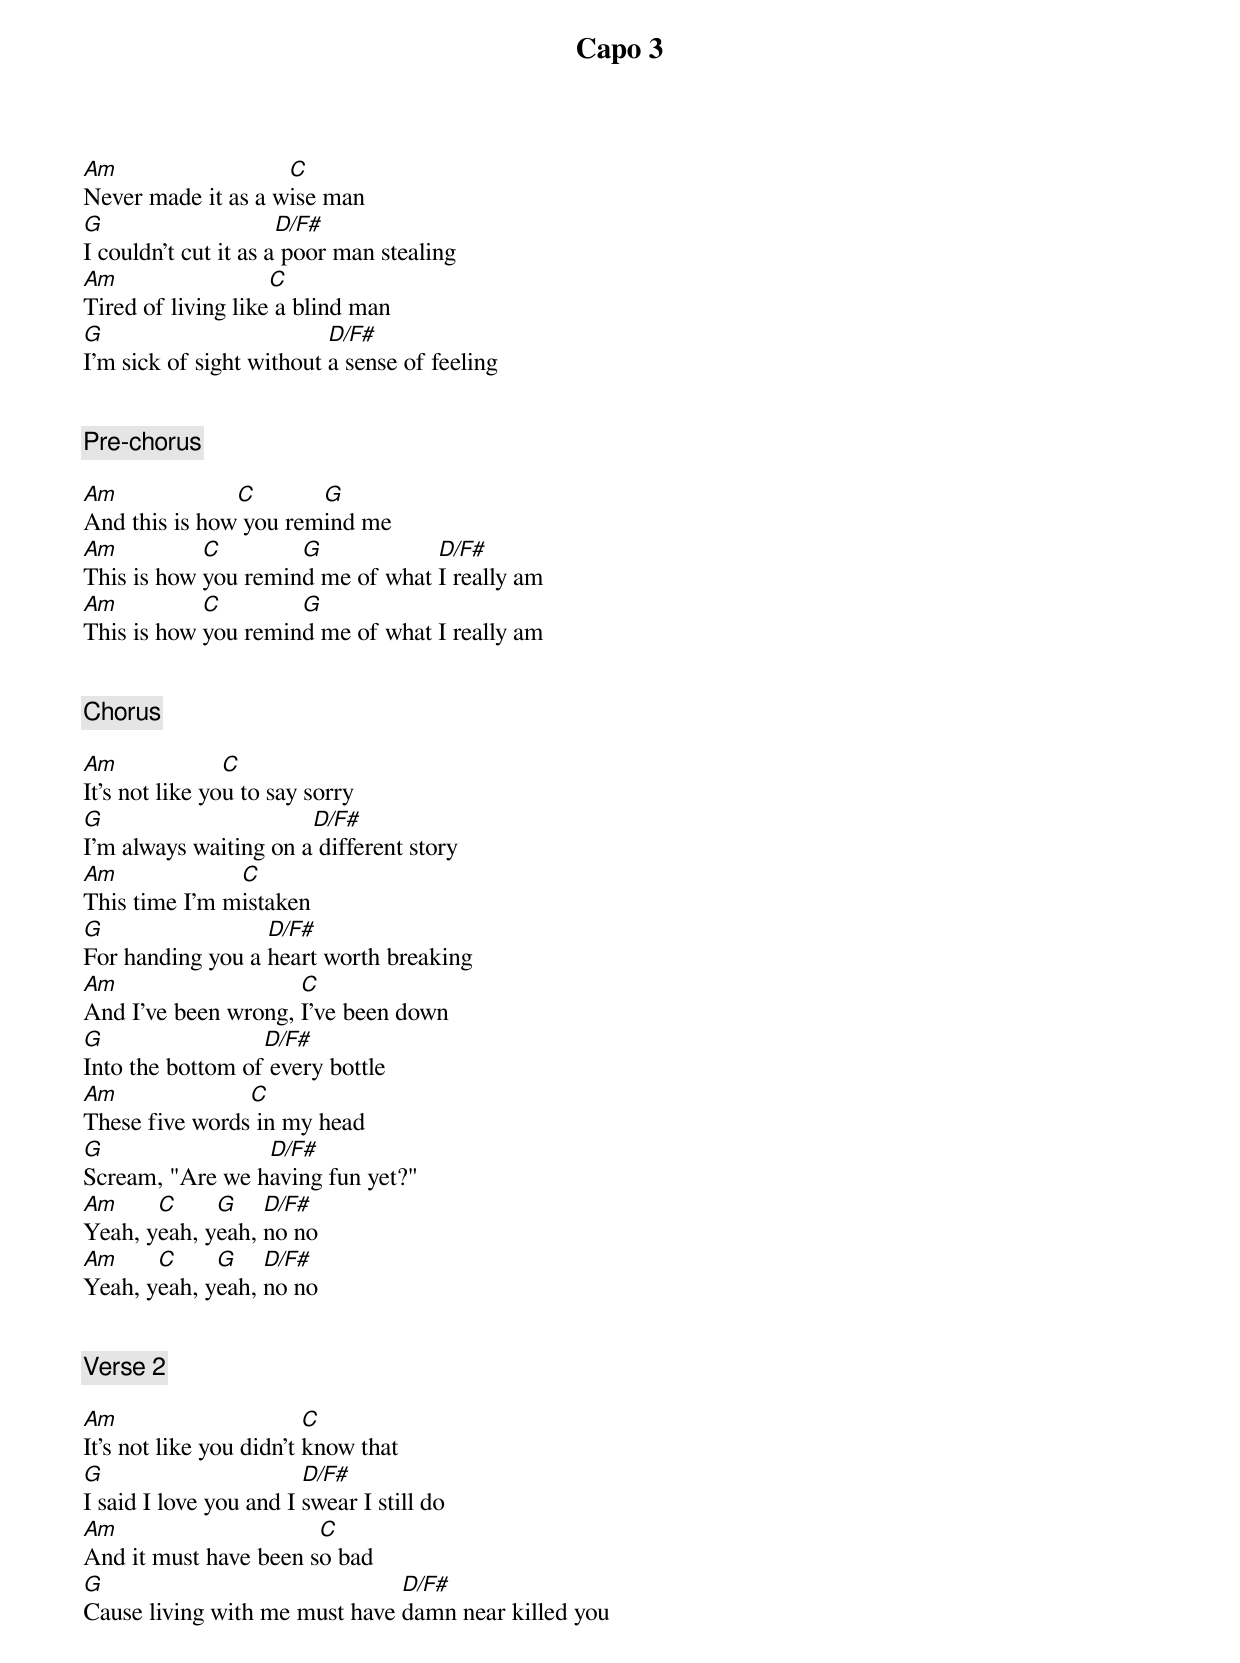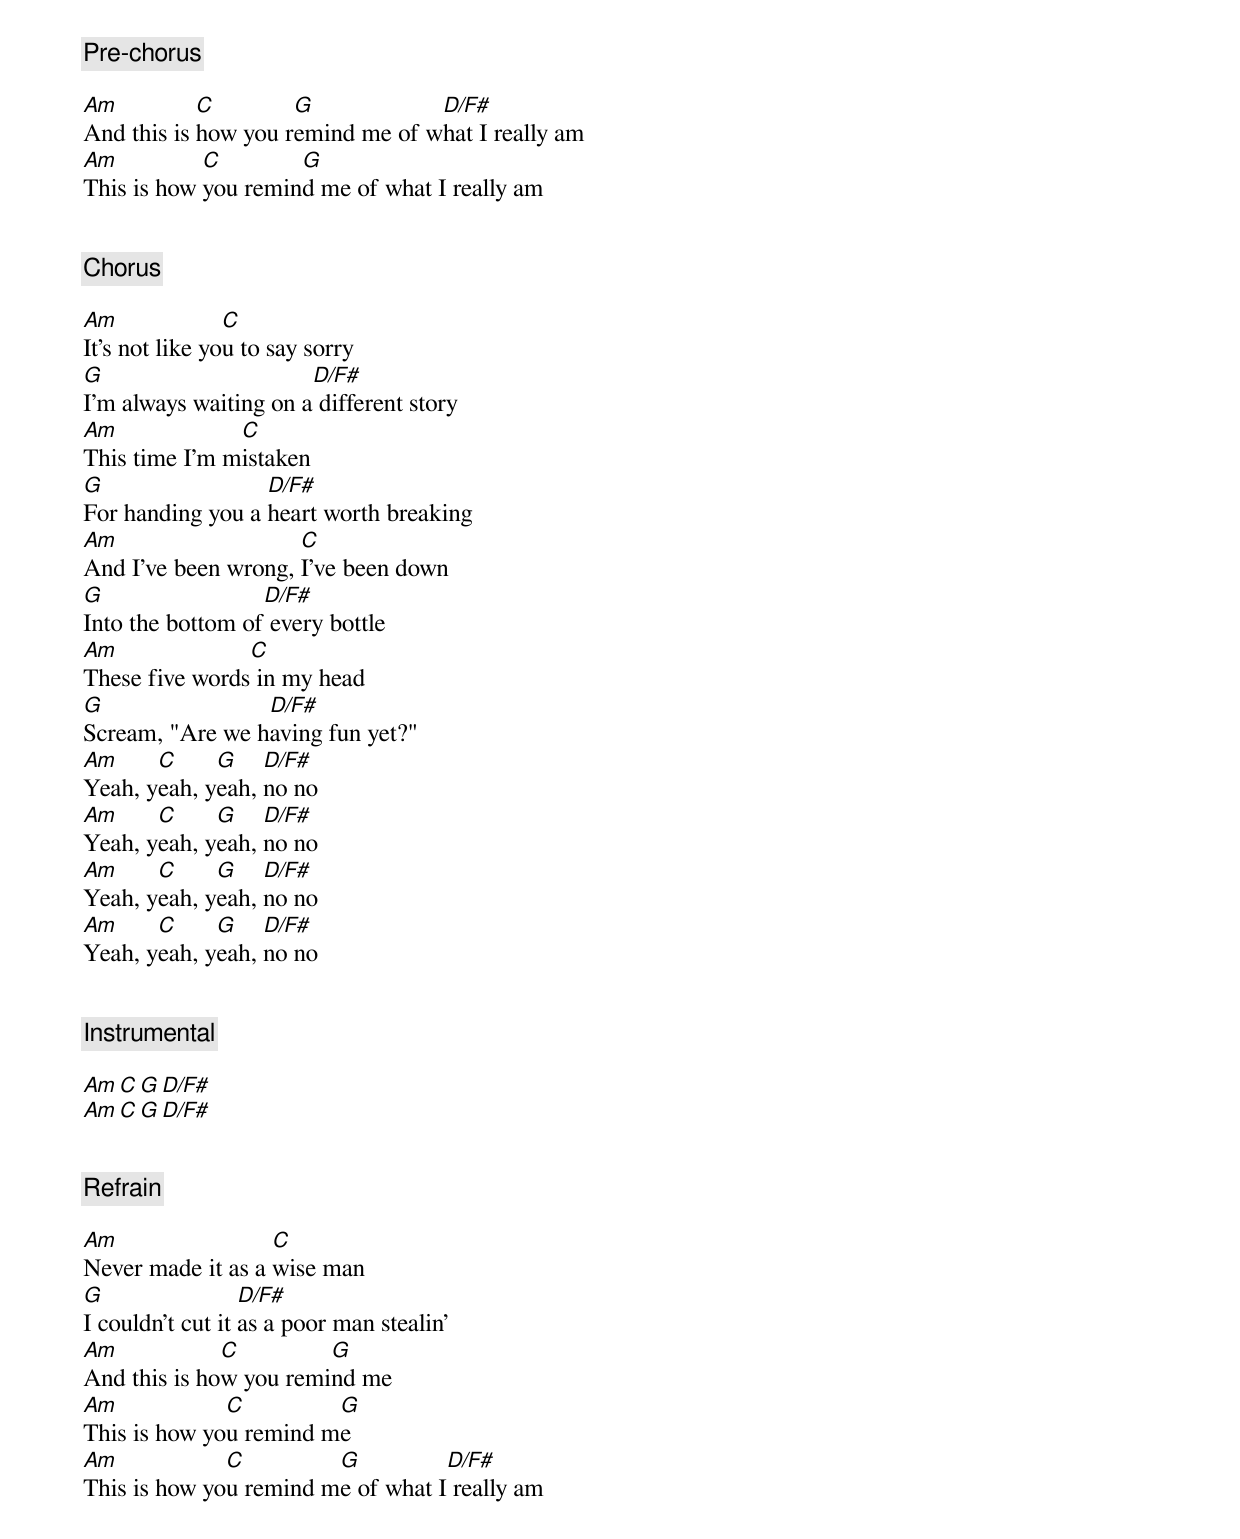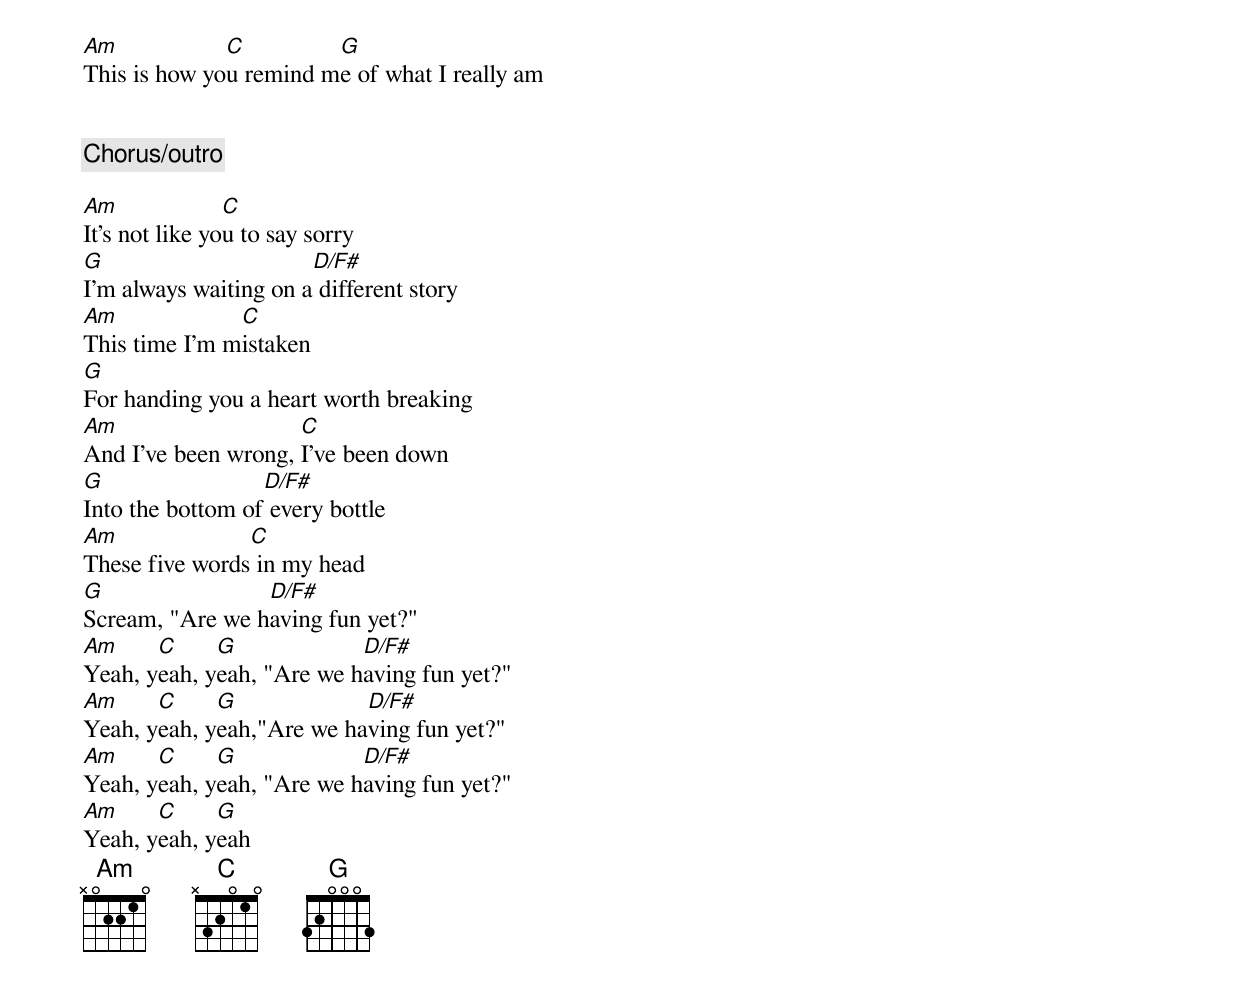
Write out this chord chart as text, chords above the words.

Capo 3


Am                  C
Never made it as a wise man
G                     D/F#
I couldn't cut it as a poor man stealing
Am                  C
Tired of living like a blind man
G                         D/F#
I'm sick of sight without a sense of feeling


[Pre-chorus]

Am             C       G
And this is how you remind me
Am          C        G            D/F#
This is how you remind me of what I really am
Am          C        G
This is how you remind me of what I really am


[Chorus]

Am              C
It's not like you to say sorry
G                      D/F#
I'm always waiting on a different story
Am             C
This time I'm mistaken
G                 D/F#
For handing you a heart worth breaking
Am                   C
And I've been wrong, I've been down
G                 D/F#
Into the bottom of every bottle
Am              C
These five words in my head
G                D/F#
Scream, "Are we having fun yet?"
Am     C     G    D/F#
Yeah, yeah, yeah, no no
Am     C     G    D/F#
Yeah, yeah, yeah, no no


[Verse 2]

Am                       C
It's not like you didn't know that
G                       D/F#
I said I love you and I swear I still do
Am                     C
And it must have been so bad
G                              D/F#
Cause living with me must have damn near killed you


[Pre-chorus]

Am          C        G            D/F#
And this is how you remind me of what I really am
Am          C        G
This is how you remind me of what I really am


[Chorus]

Am              C
It's not like you to say sorry
G                      D/F#
I'm always waiting on a different story
Am             C
This time I'm mistaken
G                 D/F#
For handing you a heart worth breaking
Am                   C
And I've been wrong, I've been down
G                 D/F#
Into the bottom of every bottle
Am              C
These five words in my head
G                D/F#
Scream, "Are we having fun yet?"
Am     C     G    D/F#
Yeah, yeah, yeah, no no
Am     C     G    D/F#
Yeah, yeah, yeah, no no
Am     C     G    D/F#
Yeah, yeah, yeah, no no
Am     C     G    D/F#
Yeah, yeah, yeah, no no


[Instrumental]

Am     C     G    D/F#
Am     C     G    D/F#


[Refrain]

Am                 C
Never made it as a wise man
G                 D/F#
I couldn't cut it as a poor man stealin'
Am            C         G
And this is how you remind me
Am            C         G
This is how you remind me
Am            C         G          D/F#
This is how you remind me of what I really am
Am            C         G
This is how you remind me of what I really am


[Chorus/outro]

Am              C
It's not like you to say sorry
G                      D/F#
I'm always waiting on a different story
Am             C
This time I'm mistaken
G
For handing you a heart worth breaking
Am                   C
And I've been wrong, I've been down
G                 D/F#
Into the bottom of every bottle
Am              C
These five words in my head
G                D/F#
Scream, "Are we having fun yet?"
Am     C     G             D/F#
Yeah, yeah, yeah, "Are we having fun yet?"
Am     C     G             D/F#
Yeah, yeah, yeah,"Are we having fun yet?"
Am     C     G             D/F#
Yeah, yeah, yeah, "Are we having fun yet?"
Am     C     G
Yeah, yeah, yeah
